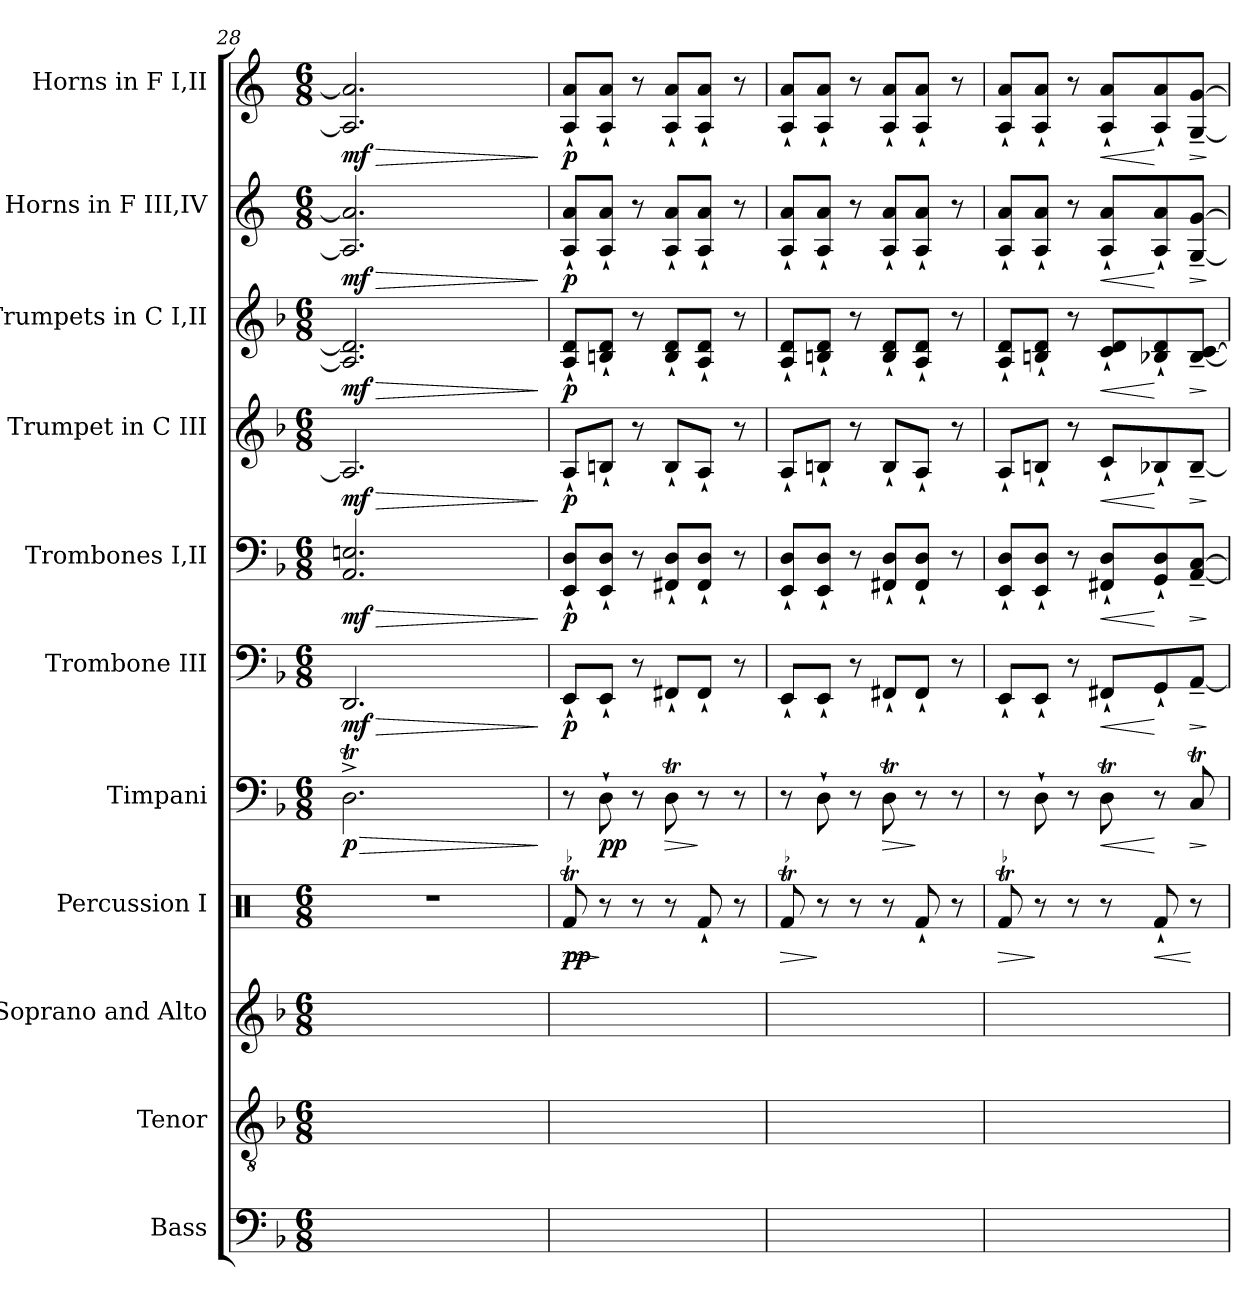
**kern	**kern	**kern	**kern	**dynam	**kern	**dynam	**kern	**dynam	**kern	**dynam	**kern	**dynam	**kern	**dynam	**kern	**dynam	**kern	**dynam
*part11	*part10	*part9	*part8	*part8	*part7	*part7	*part6	*part6	*part5	*part5	*part4	*part4	*part3	*part3	*part2	*part2	*part1	*part1
*staff11	*staff10	*staff9	*staff8	*staff8	*staff7	*staff7	*staff6	*staff6	*staff5	*staff5	*staff4	*staff4	*staff3	*staff3	*staff2	*staff2	*staff1	*staff1
*I"Bass	*I"Tenor	*I"Soprano and Alto	*I"Percussion I	*	*I"Timpani	*	*I"Trombone III	*	*I"Trombones I,II	*	*I"Trumpet in C III	*	*I"Trumpets in C I,II	*	*I"Horns in F III,IV	*	*I"Horns in F I,II	*
*I'B.	*I'T.	*I'S. A.	*I'1.Perc.	*	*I'Timp.	*	*I'3.Tbn.	*	*I'1.2.Tbn.	*	*	*	*	*	*I'3.4.Hn.	*	*I'1.2.Hn.	*
*clefF4	*clefGv2	*clefG2	*clefX	*	*clefF4	*	*clefF4	*	*clefF4	*	*clefG2	*	*clefG2	*	*clefG2	*	*clefG2	*
*	*	*	*	*	*	*	*	*	*	*	*	*	*	*	*ITrd4c7	*	*ITrd4c7	*
*k[b-]	*k[b-]	*k[b-]	*k[]	*	*k[b-]	*	*k[b-]	*	*k[b-]	*	*k[b-]	*	*k[b-]	*	*k[b-]	*	*k[b-]	*
*F:	*F:	*F:	*C:	*	*F:	*	*F:	*	*F:	*	*F:	*	*F:	*	*F:	*	*F:	*
*M6/8	*M6/8	*M6/8	*M6/8	*	*M6/8	*	*M6/8	*	*M6/8	*	*M6/8	*	*M6/8	*	*M6/8	*	*M6/8	*
=28	=28	=28	=28	=28	=28	=28	=28	=28	=28	=28	=28	=28	=28	=28	=28	=28	=28	=28
!	!	!	!	!	!	!LO:HP:b	!	!LO:HP:b	!	!LO:HP:b	!	!LO:HP:b	!	!LO:HP:b	!	!LO:HP:b	!	!LO:HP:b
8ryy	8ryy	8ryy	4%3r	.	2.DT^	> p	2.DD	> mf	2.AA 2.En	> mf	2.A]	> mf	2.A] 2.d]	> mf	2.D] 2.d]	> mf	2.D] 2.d]	> mf
8ryy	8ryy	8ryy	.	.	.	.	.	.	.	.	.	.	.	.	.	.	.	.
8ryy	8ryy	8ryy	.	.	.	.	.	.	.	.	.	.	.	.	.	.	.	.
8.ryy	8.ryy	8.ryy	.	.	.	.	.	.	.	.	.	.	.	.	.	.	.	.
16ryy	16ryy	16ryy	.	.	.	.	.	.	.	.	.	.	.	.	.	.	.	.
16ryy	16ryy	16ryy	.	.	.	.	.	.	.	.	.	.	.	.	.	.	.	.
16ryy	16ryy	16ryy	.	.	.	.	.	.	.	.	.	.	.	.	.	.	.	.
.	.	.	.	.	.	]	.	]	.	]	.	]	.	]	.	]	.	]
=29	=29	=29	=29	=29	=29	=29	=29	=29	=29	=29	=29	=29	=29	=29	=29	=29	=29	=29
!	!	!	!	!LO:HP:b	!	!	!	!	!	!	!	!	!	!	!	!	!	!
4ryy	4ryy	4ryy	8Rft/	> pp	8r	.	8EE`L	p	8EE` 8D`L	p	8A`L	p	8A` 8d`L	p	8D` 8d`L	p	8D` 8d`L	p
.	.	.	8r	]	8D`	pp	8EE`J	.	8EE` 8D`J	.	8Bn`J	.	8Bn` 8d`J	.	8D` 8d`J	.	8D` 8d`J	.
4ryy	4ryy	4ryy	8r	.	8r	.	8r	.	8r	.	8r	.	8r	.	8r	.	8r	.
!	!	!	!	!	!	!LO:HP:b	!	!	!	!	!	!	!	!	!	!	!	!
.	.	.	8r	.	8DT	>	8FF#X`L	.	8FF#X` 8D`L	.	8B`L	.	8B` 8d`L	.	8D` 8d`L	.	8D` 8d`L	.
4ryy	4ryy	4ryy	8Rf`/	.	8r	]	8FF#`J	.	8FF#` 8D`J	.	8A`J	.	8A` 8d`J	.	8D` 8d`J	.	8D` 8d`J	.
.	.	.	8r	.	8r	.	8r	.	8r	.	8r	.	8r	.	8r	.	8r	.
=30	=30	=30	=30	=30	=30	=30	=30	=30	=30	=30	=30	=30	=30	=30	=30	=30	=30	=30
!	!	!	!	!LO:HP:b	!	!	!	!	!	!	!	!	!	!	!	!	!	!
8ryy	8ryy	8ryy	8Rft/	>	8r	.	8EE`L	.	8EE` 8D`L	.	8A`L	.	8A` 8d`L	.	8D` 8d`L	.	8D` 8d`L	.
8ryy	8ryy	8ryy	8r	]	8D`	.	8EE`J	.	8EE` 8D`J	.	8Bn`J	.	8Bn` 8d`J	.	8D` 8d`J	.	8D` 8d`J	.
8ryy	8ryy	8ryy	8r	.	8r	.	8r	.	8r	.	8r	.	8r	.	8r	.	8r	.
!	!	!	!	!	!	!LO:HP:b	!	!	!	!	!	!	!	!	!	!	!	!
4.ryy	4.ryy	4.ryy	8r	.	8DT	>	8FF#X`L	.	8FF#X` 8D`L	.	8B`L	.	8B` 8d`L	.	8D` 8d`L	.	8D` 8d`L	.
.	.	.	8Rf`/	.	8r	]	8FF#`J	.	8FF#` 8D`J	.	8A`J	.	8A` 8d`J	.	8D` 8d`J	.	8D` 8d`J	.
.	.	.	8r	.	8r	.	8r	.	8r	.	8r	.	8r	.	8r	.	8r	.
=31	=31	=31	=31	=31	=31	=31	=31	=31	=31	=31	=31	=31	=31	=31	=31	=31	=31	=31
!	!	!	!	!LO:HP:b	!	!	!	!	!	!	!	!	!	!	!	!	!	!
4ryy	4ryy	4ryy	8Rft/	>	8r	.	8EE`L	.	8EE` 8D`L	.	8A`L	.	8A` 8d`L	.	8D` 8d`L	.	8D` 8d`L	.
.	.	.	8r	]	8D`	.	8EE`J	.	8EE` 8D`J	.	8Bn`J	.	8Bn` 8d`J	.	8D` 8d`J	.	8D` 8d`J	.
8ryy	8ryy	8ryy	8r	.	8r	.	8r	.	8r	.	8r	.	8r	.	8r	.	8r	.
!	!	!	!	!	!	!LO:HP:b	!	!LO:HP:b	!	!LO:HP:b	!	!LO:HP:b	!	!LO:HP:b	!	!LO:HP:b	!	!LO:HP:b
8ryy	8ryy	8ryy	8r	.	8DT	<	8FF#X`L	<	8FF#X` 8D`L	<	8c`L	<	8c` 8d`L	<	8D` 8d`L	<	8D` 8d`L	<
!	!	!	!	!LO:HP:b	!	!	!	!	!	!	!	!	!	!	!	!	!	!
8ryy	8ryy	8ryy	8Rf`/	<	8r	[	8GG`	[	8GG` 8D`	[	8B-X`	[	8B-X` 8d`	[	8D` 8d`	[	8D` 8d`	[
!	!	!	!	!	!	!LO:HP:b	!	!LO:HP:b	!	!LO:HP:b	!	!LO:HP:b	!	!LO:HP:b	!	!LO:HP:b	!	!LO:HP:b
8ryy	8ryy	8ryy	8r	[	8CT	>	[8AA~J	>	[8AA~ [8C~J	>	[8B-~J	>	[8B-~ [8c~J	>	[8C~ [8c~J	>	[8C~ [8c~J	>
.	.	.	.	.	.	]	.	]	.	]	.	]	.	]	.	]	.	]
=	=	=	=	=	=	=	=	=	=	=	=	=	=	=	=	=	=	=
*-	*-	*-	*-	*-	*-	*-	*-	*-	*-	*-	*-	*-	*-	*-	*-	*-	*-	*-
